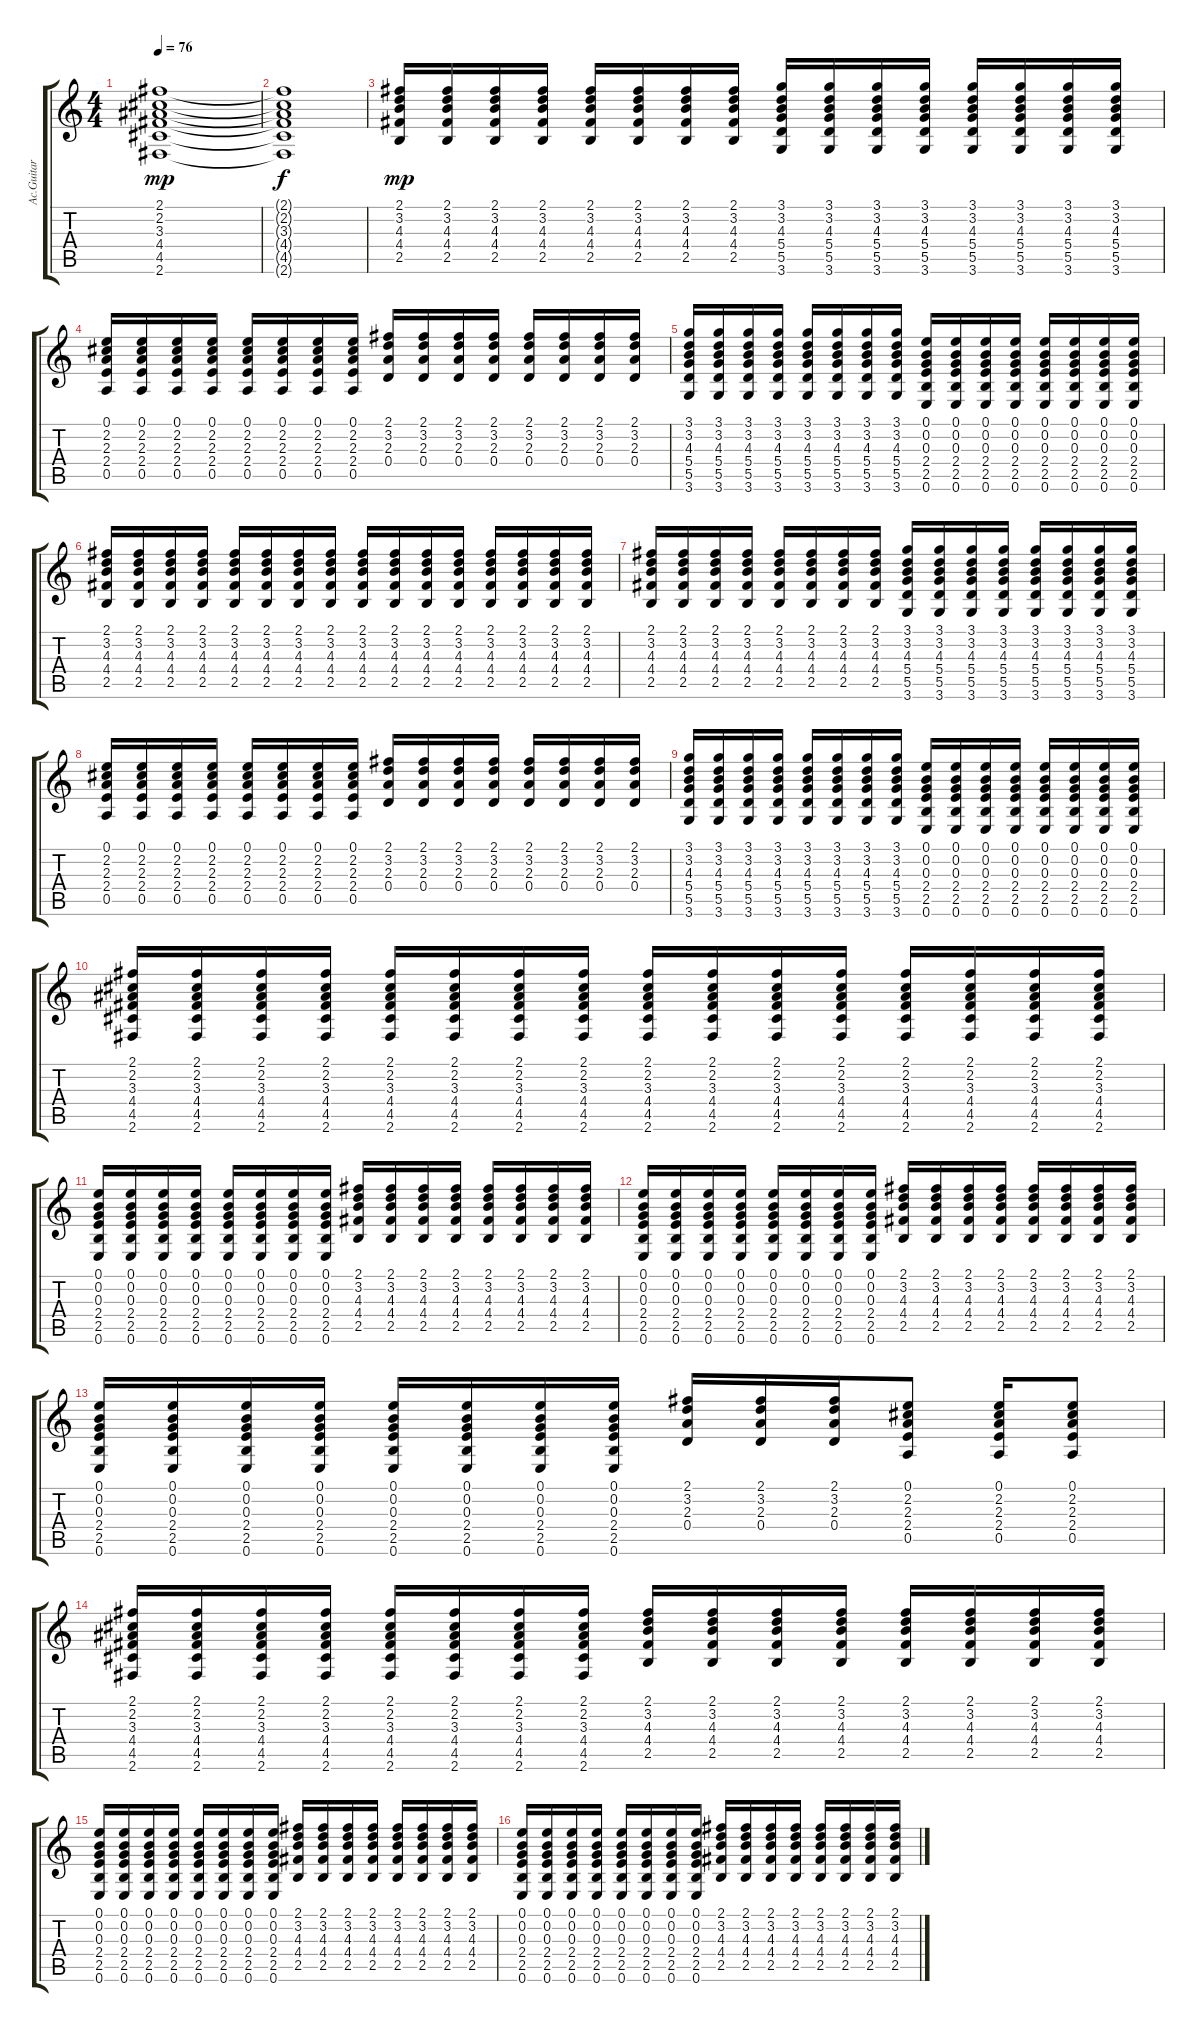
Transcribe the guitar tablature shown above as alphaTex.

\track ("Ac.Guitar II" "Ac.Guitar ") {instrument acousticguitarsteel}
\staff {score tabs}
\tuning (E4 B3 G3 D3 A2 E2) {hide}
\ts (4 4)
\tempo 76
\clef g2
\ks c
(2.1 2.2 3.3 4.4 4.5 2.6).1{dy mp} |
(2.1{t} 2.2{t} 3.3{t} 4.4{t} 4.5{t} 2.6{t}).1{dy f} |
(2.1 3.2 4.3 4.4 2.5).16{dy mp} (2.1 3.2 4.3 4.4 2.5).16 (2.1 3.2 4.3 4.4 2.5).16 (2.1 3.2 4.3 4.4 2.5).16 (2.1 3.2 4.3 4.4 2.5).16 (2.1 3.2 4.3 4.4 2.5).16 (2.1 3.2 4.3 4.4 2.5).16 (2.1 3.2 4.3 4.4 2.5).16 (3.1 3.2 4.3 5.4 5.5 3.6).16 (3.1 3.2 4.3 5.4 5.5 3.6).16 (3.1 3.2 4.3 5.4 5.5 3.6).16 (3.1 3.2 4.3 5.4 5.5 3.6).16 (3.1 3.2 4.3 5.4 5.5 3.6).16 (3.1 3.2 4.3 5.4 5.5 3.6).16 (3.1 3.2 4.3 5.4 5.5 3.6).16 (3.1 3.2 4.3 5.4 5.5 3.6).16 |
(0.1 2.2 2.3 2.4 0.5).16 (0.1 2.2 2.3 2.4 0.5).16 (0.1 2.2 2.3 2.4 0.5).16 (0.1 2.2 2.3 2.4 0.5).16 (0.1 2.2 2.3 2.4 0.5).16 (0.1 2.2 2.3 2.4 0.5).16 (0.1 2.2 2.3 2.4 0.5).16 (0.1 2.2 2.3 2.4 0.5).16 (2.1 3.2 2.3 0.4).16 (2.1 3.2 2.3 0.4).16 (2.1 3.2 2.3 0.4).16 (2.1 3.2 2.3 0.4).16 (2.1 3.2 2.3 0.4).16 (2.1 3.2 2.3 0.4).16 (2.1 3.2 2.3 0.4).16 (2.1 3.2 2.3 0.4).16 |
(3.1 3.2 4.3 5.4 5.5 3.6).16 (3.1 3.2 4.3 5.4 5.5 3.6).16 (3.1 3.2 4.3 5.4 5.5 3.6).16 (3.1 3.2 4.3 5.4 5.5 3.6).16 (3.1 3.2 4.3 5.4 5.5 3.6).16 (3.1 3.2 4.3 5.4 5.5 3.6).16 (3.1 3.2 4.3 5.4 5.5 3.6).16 (3.1 3.2 4.3 5.4 5.5 3.6).16 (0.1 0.2 0.3 2.4 2.5 0.6).16 (0.1 0.2 0.3 2.4 2.5 0.6).16 (0.1 0.2 0.3 2.4 2.5 0.6).16 (0.1 0.2 0.3 2.4 2.5 0.6).16 (0.1 0.2 0.3 2.4 2.5 0.6).16 (0.1 0.2 0.3 2.4 2.5 0.6).16 (0.1 0.2 0.3 2.4 2.5 0.6).16 (0.1 0.2 0.3 2.4 2.5 0.6).16 |
(2.1 3.2 4.3 4.4 2.5).16 (2.1 3.2 4.3 4.4 2.5).16 (2.1 3.2 4.3 4.4 2.5).16 (2.1 3.2 4.3 4.4 2.5).16 (2.1 3.2 4.3 4.4 2.5).16 (2.1 3.2 4.3 4.4 2.5).16 (2.1 3.2 4.3 4.4 2.5).16 (2.1 3.2 4.3 4.4 2.5).16 (2.1 3.2 4.3 4.4 2.5).16 (2.1 3.2 4.3 4.4 2.5).16 (2.1 3.2 4.3 4.4 2.5).16 (2.1 3.2 4.3 4.4 2.5).16 (2.1 3.2 4.3 4.4 2.5).16 (2.1 3.2 4.3 4.4 2.5).16 (2.1 3.2 4.3 4.4 2.5).16 (2.1 3.2 4.3 4.4 2.5).16 |
(2.1 3.2 4.3 4.4 2.5).16 (2.1 3.2 4.3 4.4 2.5).16 (2.1 3.2 4.3 4.4 2.5).16 (2.1 3.2 4.3 4.4 2.5).16 (2.1 3.2 4.3 4.4 2.5).16 (2.1 3.2 4.3 4.4 2.5).16 (2.1 3.2 4.3 4.4 2.5).16 (2.1 3.2 4.3 4.4 2.5).16 (3.1 3.2 4.3 5.4 5.5 3.6).16 (3.1 3.2 4.3 5.4 5.5 3.6).16 (3.1 3.2 4.3 5.4 5.5 3.6).16 (3.1 3.2 4.3 5.4 5.5 3.6).16 (3.1 3.2 4.3 5.4 5.5 3.6).16 (3.1 3.2 4.3 5.4 5.5 3.6).16 (3.1 3.2 4.3 5.4 5.5 3.6).16 (3.1 3.2 4.3 5.4 5.5 3.6).16 |
(0.1 2.2 2.3 2.4 0.5).16 (0.1 2.2 2.3 2.4 0.5).16 (0.1 2.2 2.3 2.4 0.5).16 (0.1 2.2 2.3 2.4 0.5).16 (0.1 2.2 2.3 2.4 0.5).16 (0.1 2.2 2.3 2.4 0.5).16 (0.1 2.2 2.3 2.4 0.5).16 (0.1 2.2 2.3 2.4 0.5).16 (2.1 3.2 2.3 0.4).16 (2.1 3.2 2.3 0.4).16 (2.1 3.2 2.3 0.4).16 (2.1 3.2 2.3 0.4).16 (2.1 3.2 2.3 0.4).16 (2.1 3.2 2.3 0.4).16 (2.1 3.2 2.3 0.4).16 (2.1 3.2 2.3 0.4).16 |
(3.1 3.2 4.3 5.4 5.5 3.6).16 (3.1 3.2 4.3 5.4 5.5 3.6).16 (3.1 3.2 4.3 5.4 5.5 3.6).16 (3.1 3.2 4.3 5.4 5.5 3.6).16 (3.1 3.2 4.3 5.4 5.5 3.6).16 (3.1 3.2 4.3 5.4 5.5 3.6).16 (3.1 3.2 4.3 5.4 5.5 3.6).16 (3.1 3.2 4.3 5.4 5.5 3.6).16 (0.1 0.2 0.3 2.4 2.5 0.6).16 (0.1 0.2 0.3 2.4 2.5 0.6).16 (0.1 0.2 0.3 2.4 2.5 0.6).16 (0.1 0.2 0.3 2.4 2.5 0.6).16 (0.1 0.2 0.3 2.4 2.5 0.6).16 (0.1 0.2 0.3 2.4 2.5 0.6).16 (0.1 0.2 0.3 2.4 2.5 0.6).16 (0.1 0.2 0.3 2.4 2.5 0.6).16 |
(2.1 2.2 3.3 4.4 4.5 2.6).16 (2.1 2.2 3.3 4.4 4.5 2.6).16 (2.1 2.2 3.3 4.4 4.5 2.6).16 (2.1 2.2 3.3 4.4 4.5 2.6).16 (2.1 2.2 3.3 4.4 4.5 2.6).16 (2.1 2.2 3.3 4.4 4.5 2.6).16 (2.1 2.2 3.3 4.4 4.5 2.6).16 (2.1 2.2 3.3 4.4 4.5 2.6).16 (2.1 2.2 3.3 4.4 4.5 2.6).16 (2.1 2.2 3.3 4.4 4.5 2.6).16 (2.1 2.2 3.3 4.4 4.5 2.6).16 (2.1 2.2 3.3 4.4 4.5 2.6).16 (2.1 2.2 3.3 4.4 4.5 2.6).16 (2.1 2.2 3.3 4.4 4.5 2.6).16 (2.1 2.2 3.3 4.4 4.5 2.6).16 (2.1 2.2 3.3 4.4 4.5 2.6).16 |
(0.1 0.2 0.3 2.4 2.5 0.6).16 (0.1 0.2 0.3 2.4 2.5 0.6).16 (0.1 0.2 0.3 2.4 2.5 0.6).16 (0.1 0.2 0.3 2.4 2.5 0.6).16 (0.1 0.2 0.3 2.4 2.5 0.6).16 (0.1 0.2 0.3 2.4 2.5 0.6).16 (0.1 0.2 0.3 2.4 2.5 0.6).16 (0.1 0.2 0.3 2.4 2.5 0.6).16 (2.1 3.2 4.3 4.4 2.5).16 (2.1 3.2 4.3 4.4 2.5).16 (2.1 3.2 4.3 4.4 2.5).16 (2.1 3.2 4.3 4.4 2.5).16 (2.1 3.2 4.3 4.4 2.5).16 (2.1 3.2 4.3 4.4 2.5).16 (2.1 3.2 4.3 4.4 2.5).16 (2.1 3.2 4.3 4.4 2.5).16 |
(0.1 0.2 0.3 2.4 2.5 0.6).16 (0.1 0.2 0.3 2.4 2.5 0.6).16 (0.1 0.2 0.3 2.4 2.5 0.6).16 (0.1 0.2 0.3 2.4 2.5 0.6).16 (0.1 0.2 0.3 2.4 2.5 0.6).16 (0.1 0.2 0.3 2.4 2.5 0.6).16 (0.1 0.2 0.3 2.4 2.5 0.6).16 (0.1 0.2 0.3 2.4 2.5 0.6).16 (2.1 3.2 4.3 4.4 2.5).16 (2.1 3.2 4.3 4.4 2.5).16 (2.1 3.2 4.3 4.4 2.5).16 (2.1 3.2 4.3 4.4 2.5).16 (2.1 3.2 4.3 4.4 2.5).16 (2.1 3.2 4.3 4.4 2.5).16 (2.1 3.2 4.3 4.4 2.5).16 (2.1 3.2 4.3 4.4 2.5).16 |
(0.1 0.2 0.3 2.4 2.5 0.6).16 (0.1 0.2 0.3 2.4 2.5 0.6).16 (0.1 0.2 0.3 2.4 2.5 0.6).16 (0.1 0.2 0.3 2.4 2.5 0.6).16 (0.1 0.2 0.3 2.4 2.5 0.6).16 (0.1 0.2 0.3 2.4 2.5 0.6).16 (0.1 0.2 0.3 2.4 2.5 0.6).16 (0.1 0.2 0.3 2.4 2.5 0.6).16 (2.1 3.2 2.3 0.4).16 (2.1 3.2 2.3 0.4).16 (2.1 3.2 2.3 0.4).16 (0.1 2.2 2.3 2.4 0.5).8 (0.1 2.2 2.3 2.4 0.5).16 (0.1 2.2 2.3 2.4 0.5).8 |
(2.1 2.2 3.3 4.4 4.5 2.6).16 (2.1 2.2 3.3 4.4 4.5 2.6).16 (2.1 2.2 3.3 4.4 4.5 2.6).16 (2.1 2.2 3.3 4.4 4.5 2.6).16 (2.1 2.2 3.3 4.4 4.5 2.6).16 (2.1 2.2 3.3 4.4 4.5 2.6).16 (2.1 2.2 3.3 4.4 4.5 2.6).16 (2.1 2.2 3.3 4.4 4.5 2.6).16 (2.1 3.2 4.3 4.4 2.5).16 (2.1 3.2 4.3 4.4 2.5).16 (2.1 3.2 4.3 4.4 2.5).16 (2.1 3.2 4.3 4.4 2.5).16 (2.1 3.2 4.3 4.4 2.5).16 (2.1 3.2 4.3 4.4 2.5).16 (2.1 3.2 4.3 4.4 2.5).16 (2.1 3.2 4.3 4.4 2.5).16 |
(0.1 0.2 0.3 2.4 2.5 0.6).16 (0.1 0.2 0.3 2.4 2.5 0.6).16 (0.1 0.2 0.3 2.4 2.5 0.6).16 (0.1 0.2 0.3 2.4 2.5 0.6).16 (0.1 0.2 0.3 2.4 2.5 0.6).16 (0.1 0.2 0.3 2.4 2.5 0.6).16 (0.1 0.2 0.3 2.4 2.5 0.6).16 (0.1 0.2 0.3 2.4 2.5 0.6).16 (2.1 3.2 4.3 4.4 2.5).16 (2.1 3.2 4.3 4.4 2.5).16 (2.1 3.2 4.3 4.4 2.5).16 (2.1 3.2 4.3 4.4 2.5).16 (2.1 3.2 4.3 4.4 2.5).16 (2.1 3.2 4.3 4.4 2.5).16 (2.1 3.2 4.3 4.4 2.5).16 (2.1 3.2 4.3 4.4 2.5).16 |
(0.1 0.2 0.3 2.4 2.5 0.6).16 (0.1 0.2 0.3 2.4 2.5 0.6).16 (0.1 0.2 0.3 2.4 2.5 0.6).16 (0.1 0.2 0.3 2.4 2.5 0.6).16 (0.1 0.2 0.3 2.4 2.5 0.6).16 (0.1 0.2 0.3 2.4 2.5 0.6).16 (0.1 0.2 0.3 2.4 2.5 0.6).16 (0.1 0.2 0.3 2.4 2.5 0.6).16 (2.1 3.2 4.3 4.4 2.5).16 (2.1 3.2 4.3 4.4 2.5).16 (2.1 3.2 4.3 4.4 2.5).16 (2.1 3.2 4.3 4.4 2.5).16 (2.1 3.2 4.3 4.4 2.5).16 (2.1 3.2 4.3 4.4 2.5).16 (2.1 3.2 4.3 4.4 2.5).16 (2.1 3.2 4.3 4.4 2.5).16
